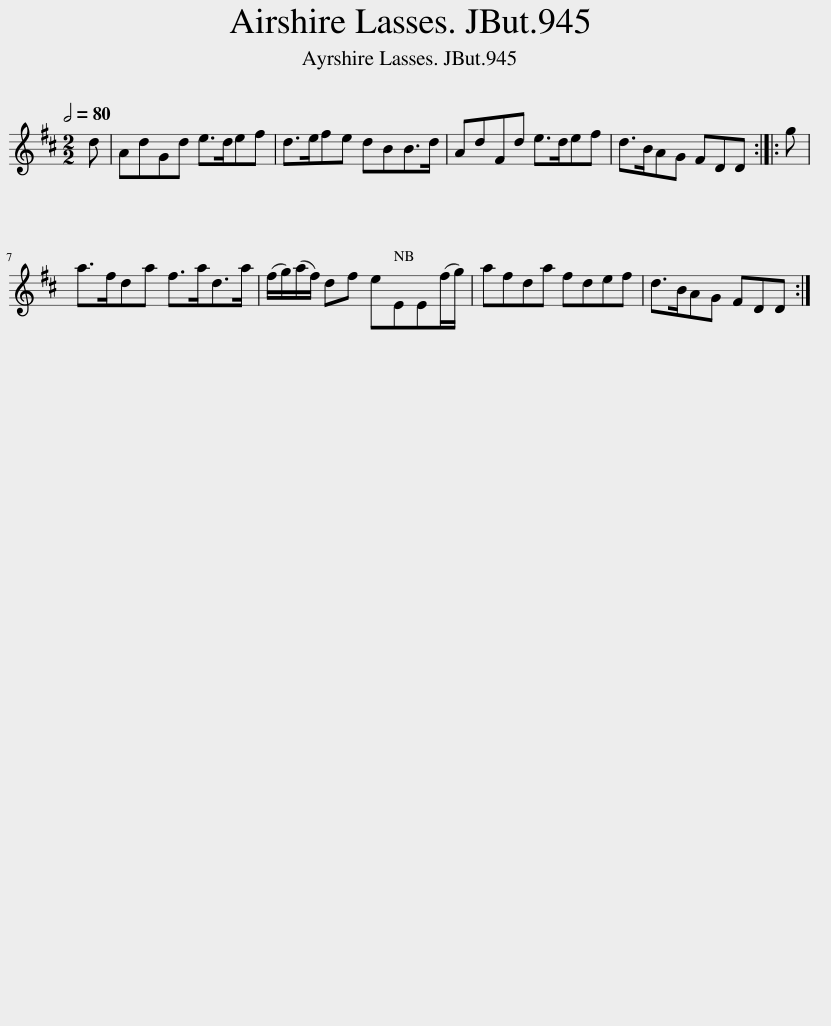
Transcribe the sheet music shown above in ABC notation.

X:1
L:1/8
Q:1/2=80
M:2/2
I:linebreak $
K:D
V:1 treble
V:1
 d | AdGd e>def | d>efe dBB>d | AdFd e>def | d>BAG FDD :: %5
 g |$ a>fda f>ad>a | (f/g/)(a/f/) df eEE(f/g/) | afda fdef | d>BAG FDD :| %10
